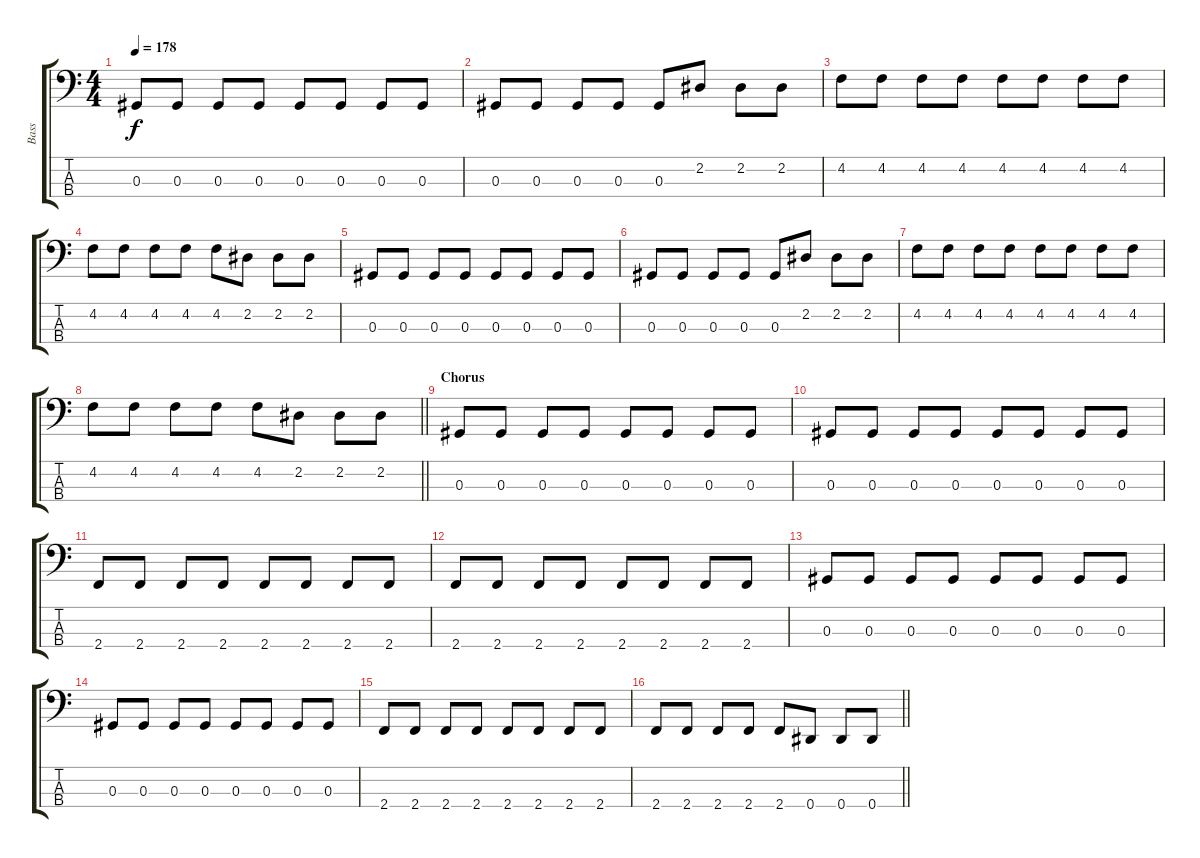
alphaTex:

\track ("Bass" "Bass") {instrument electricbasspick}
\staff {score tabs}
\tuning (Gb2 Db2 Ab1 Eb1) {hide}
\ts (4 4)
\tempo 178
\clef f4
\ks c
0.3.8{dy f} 0.3.8 0.3.8 0.3.8 0.3.8 0.3.8 0.3.8 0.3.8 |
0.3.8 0.3.8 0.3.8 0.3.8 0.3.8 2.2.8 2.2.8 2.2.8 |
4.2.8 4.2.8 4.2.8 4.2.8 4.2.8 4.2.8 4.2.8 4.2.8 |
4.2.8 4.2.8 4.2.8 4.2.8 4.2.8 2.2.8 2.2.8 2.2.8 |
0.3.8 0.3.8 0.3.8 0.3.8 0.3.8 0.3.8 0.3.8 0.3.8 |
0.3.8 0.3.8 0.3.8 0.3.8 0.3.8 2.2.8 2.2.8 2.2.8 |
4.2.8 4.2.8 4.2.8 4.2.8 4.2.8 4.2.8 4.2.8 4.2.8 |
\barLineRight lightlight
4.2.8 4.2.8 4.2.8 4.2.8 4.2.8 2.2.8 2.2.8 2.2.8 |
\section ("" "Chorus")
0.3.8 0.3.8 0.3.8 0.3.8 0.3.8 0.3.8 0.3.8 0.3.8 |
0.3.8 0.3.8 0.3.8 0.3.8 0.3.8 0.3.8 0.3.8 0.3.8 |
2.4.8 2.4.8 2.4.8 2.4.8 2.4.8 2.4.8 2.4.8 2.4.8 |
2.4.8 2.4.8 2.4.8 2.4.8 2.4.8 2.4.8 2.4.8 2.4.8 |
0.3.8 0.3.8 0.3.8 0.3.8 0.3.8 0.3.8 0.3.8 0.3.8 |
0.3.8 0.3.8 0.3.8 0.3.8 0.3.8 0.3.8 0.3.8 0.3.8 |
2.4.8 2.4.8 2.4.8 2.4.8 2.4.8 2.4.8 2.4.8 2.4.8 |
\barLineRight lightlight
2.4.8 2.4.8 2.4.8 2.4.8 2.4.8 0.4.8 0.4.8 0.4.8
